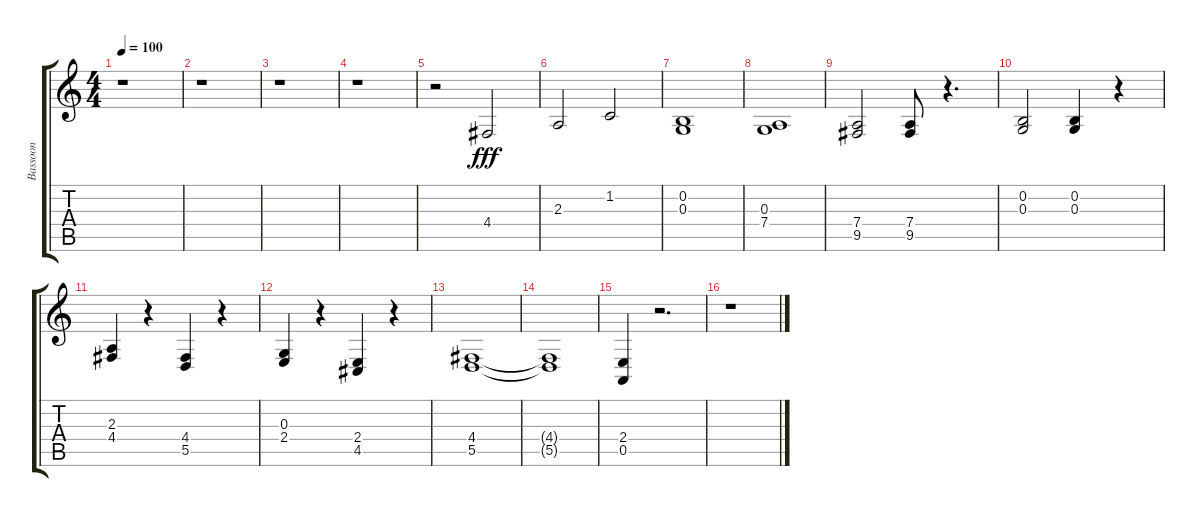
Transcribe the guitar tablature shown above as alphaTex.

\track ("Bassoon" "Bassoon") {instrument bassoon}
\staff {score tabs}
\tuning (E4 B3 G3 D3 A2 E2) {hide}
\ts (4 4)
\tempo 100
\clef g2
\ks c
r.1{dy fff} |
r.1 |
r.1 |
r.1 |
r.2 4.4.2 |
2.3.2 1.2.2 |
(0.2 0.3).1 |
(0.3 7.4).1 |
(7.4 9.5).2 (7.4 9.5).8 r.4{d} |
(0.2 0.3).2 (0.2 0.3).4 r.4 |
(2.3 4.4).4 r.4 (4.4 5.5).4 r.4 |
(0.3 2.4).4 r.4 (2.4 4.5).4 r.4 |
(4.4 5.5).1 |
(4.4{t} 5.5{t}).1 |
(2.4 0.5).4 r.2{d} |
r.1
